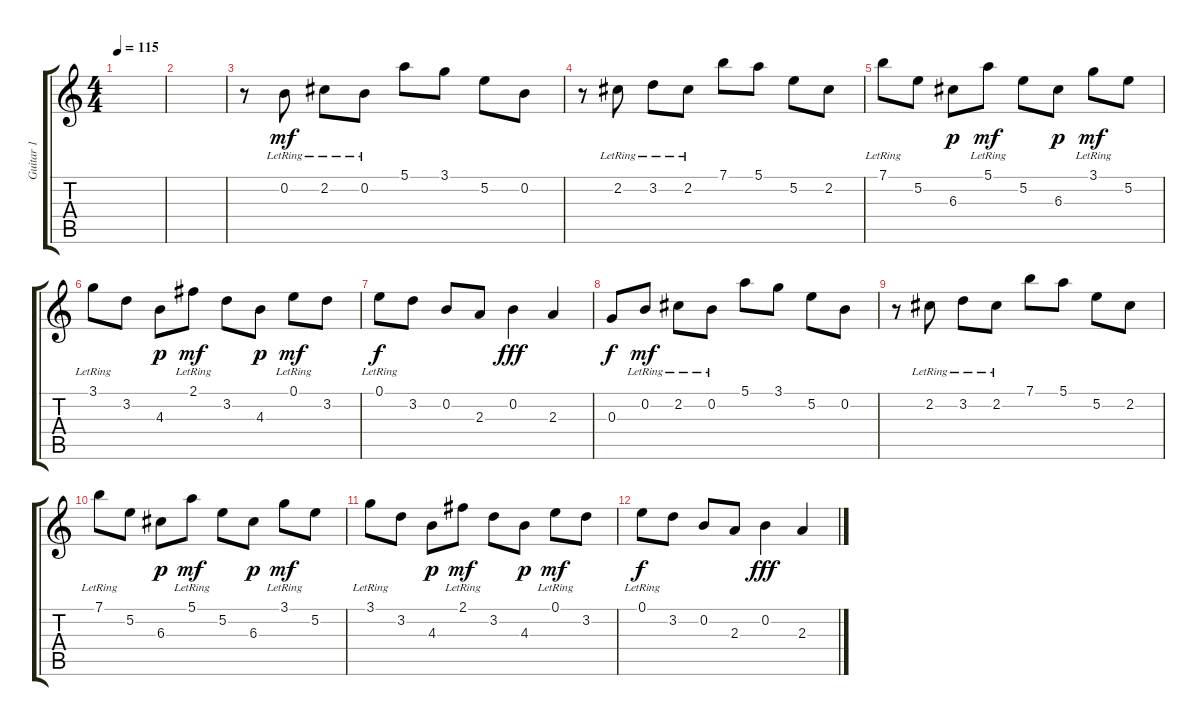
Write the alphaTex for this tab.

\track ("Guitar 1" "Guitar 1") {instrument distortionguitar}
\staff {score tabs}
\tuning (E4 B3 G3 D3 A2 E2) {hide}
\ts (4 4)
\tempo 115
\clef g2
\ks c
|
|
r.8 0.2{lr}.8{dy mf} 2.2{lr}.8 0.2{lr}.8 5.1.8 3.1.8 5.2.8 0.2.8 |
r.8 2.2{lr}.8 3.2{lr}.8 2.2{lr}.8 7.1.8 5.1.8 5.2.8 2.2.8 |
7.1{lr}.8 5.2.8 6.3.8{dy p} 5.1{lr}.8{dy mf} 5.2.8 6.3.8{dy p} 3.1{lr}.8{dy mf} 5.2.8 |
3.1{lr}.8 3.2.8 4.3.8{dy p} 2.1{lr}.8{dy mf} 3.2.8 4.3.8{dy p} 0.1{lr}.8{dy mf} 3.2.8 |
0.1{lr}.8{dy f} 3.2.8 0.2.8 2.3.8 0.2.4{dy fff} 2.3.4 |
0.3.8{dy f} 0.2{lr}.8{dy mf} 2.2{lr}.8 0.2{lr}.8 5.1.8 3.1.8 5.2.8 0.2.8 |
r.8 2.2{lr}.8 3.2{lr}.8 2.2{lr}.8 7.1.8 5.1.8 5.2.8 2.2.8 |
7.1{lr}.8 5.2.8 6.3.8{dy p} 5.1{lr}.8{dy mf} 5.2.8 6.3.8{dy p} 3.1{lr}.8{dy mf} 5.2.8 |
3.1{lr}.8 3.2.8 4.3.8{dy p} 2.1{lr}.8{dy mf} 3.2.8 4.3.8{dy p} 0.1{lr}.8{dy mf} 3.2.8 |
0.1{lr}.8{dy f} 3.2.8 0.2.8 2.3.8 0.2.4{dy fff} 2.3.4
